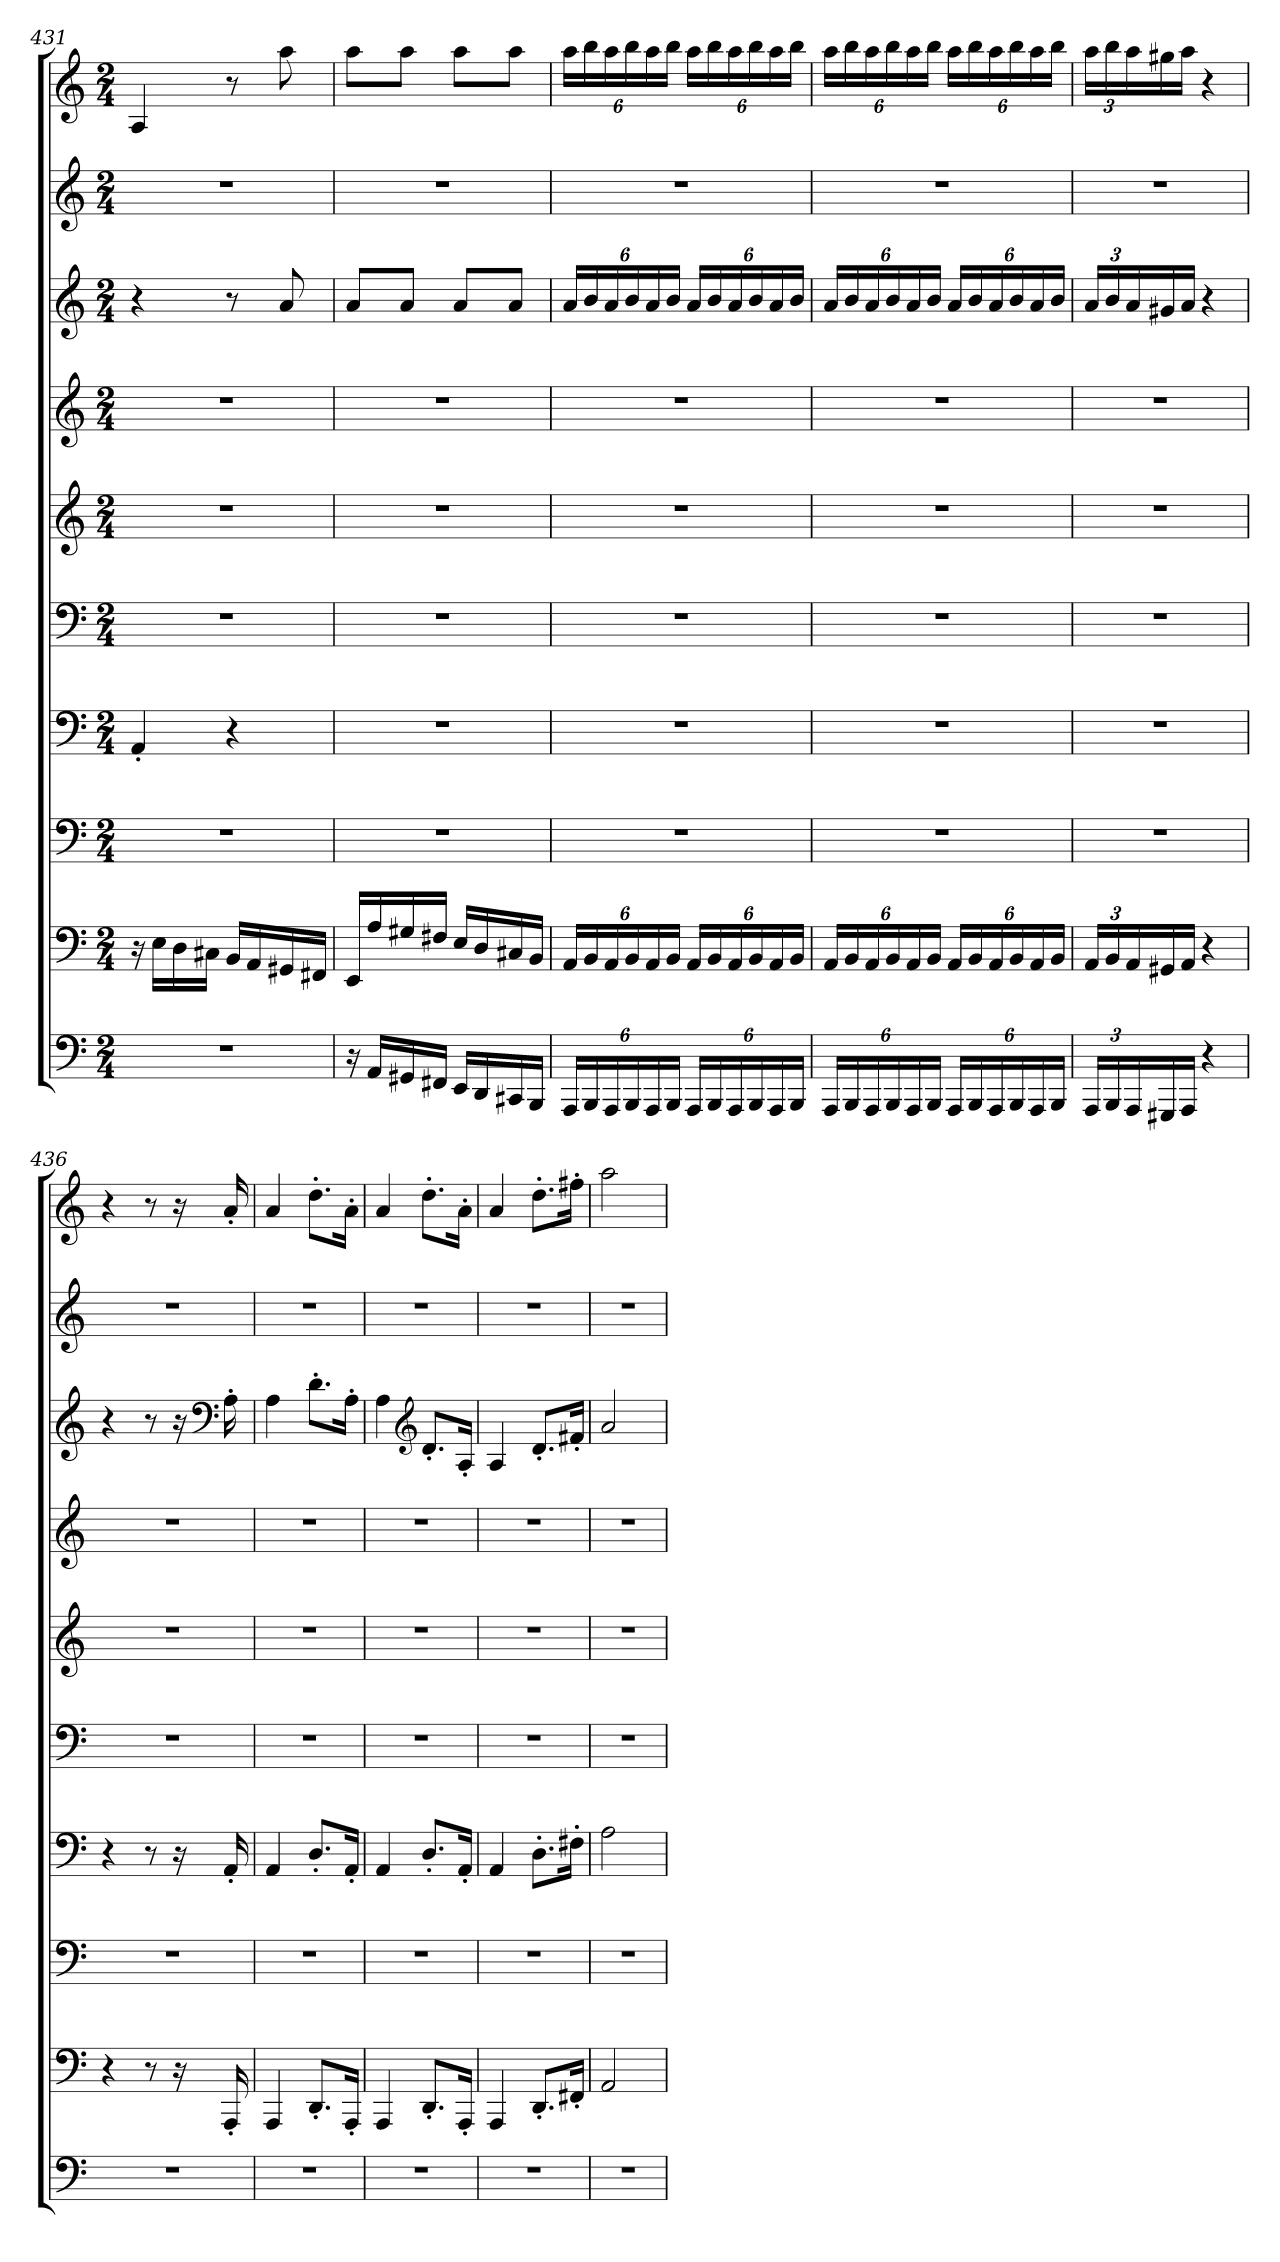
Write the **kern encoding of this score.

**kern	**kern	**kern	**kern	**kern	**kern	**kern	**kern	**kern	**kern
*part5	*part5	*part4	*part4	*part3	*part3	*part2	*part2	*part1	*part1
*staff10	*staff9	*staff8	*staff7	*staff6	*staff5	*staff4	*staff3	*staff2	*staff1
!!LO:PB:g=z
*clefF4	*clefF4	*clefF4	*clefF4	*clefF4	*clefG2	*clefG2	*clefG2	*clefG2	*clefG2
*k[]	*k[]	*k[]	*k[]	*k[]	*k[]	*k[]	*k[]	*k[]	*k[]
*M2/4	*M2/4	*M2/4	*M2/4	*M2/4	*M2/4	*M2/4	*M2/4	*M2/4	*M2/4
=431	=431	=431	=431	=431	=431	=431	=431	=431	=431
2r	16r	2r	4AA'/	2r	2r	2r	4r	2r	4A/
.	16E\LL	.	.	.	.	.	.	.	.
.	16D\	.	.	.	.	.	.	.	.
.	16C#X\JJ	.	.	.	.	.	.	.	.
.	16BB/LL	.	4r	.	.	.	8r	.	8r
.	16AA/	.	.	.	.	.	.	.	.
.	16GG#X/	.	.	.	.	.	8a/	.	8aa\
.	16FF#X/JJ	.	.	.	.	.	.	.	.
=432	=432	=432	=432	=432	=432	=432	=432	=432	=432
16r	16EE/LL	2r	2r	2r	2r	2r	8a/L	2r	8aa\L
16AA/LL	16A/	.	.	.	.	.	.	.	.
16GG#X/	16G#X/	.	.	.	.	.	8a/J	.	8aa\J
16FF#X/JJ	16F#X/JJ	.	.	.	.	.	.	.	.
16EE/LL	16E/LL	.	.	.	.	.	8a/L	.	8aa\L
16DD/	16D/	.	.	.	.	.	.	.	.
16CC#X/	16C#X/	.	.	.	.	.	8a/J	.	8aa\J
16BBB/JJ	16BB/JJ	.	.	.	.	.	.	.	.
=433	=433	=433	=433	=433	=433	=433	=433	=433	=433
*Xbrackettup	*Xbrackettup	*	*	*	*	*	*Xbrackettup	*	*Xbrackettup
24AAA/LL	24AA/LL	2r	2r	2r	2r	2r	24a/LL	2r	24aa\LL
24BBB/	24BB/	.	.	.	.	.	24b/	.	24bb\
24AAA/	24AA/	.	.	.	.	.	24a/	.	24aa\
24BBB/	24BB/	.	.	.	.	.	24b/	.	24bb\
24AAA/	24AA/	.	.	.	.	.	24a/	.	24aa\
24BBB/JJ	24BB/JJ	.	.	.	.	.	24b/JJ	.	24bb\JJ
24AAA/LL	24AA/LL	.	.	.	.	.	24a/LL	.	24aa\LL
24BBB/	24BB/	.	.	.	.	.	24b/	.	24bb\
24AAA/	24AA/	.	.	.	.	.	24a/	.	24aa\
24BBB/	24BB/	.	.	.	.	.	24b/	.	24bb\
24AAA/	24AA/	.	.	.	.	.	24a/	.	24aa\
24BBB/JJ	24BB/JJ	.	.	.	.	.	24b/JJ	.	24bb\JJ
!!LO:PB:g=z
=434	=434	=434	=434	=434	=434	=434	=434	=434	=434
24AAA/LL	24AA/LL	2r	2r	2r	2r	2r	24a/LL	2r	24aa\LL
24BBB/	24BB/	.	.	.	.	.	24b/	.	24bb\
24AAA/	24AA/	.	.	.	.	.	24a/	.	24aa\
24BBB/	24BB/	.	.	.	.	.	24b/	.	24bb\
24AAA/	24AA/	.	.	.	.	.	24a/	.	24aa\
24BBB/JJ	24BB/JJ	.	.	.	.	.	24b/JJ	.	24bb\JJ
24AAA/LL	24AA/LL	.	.	.	.	.	24a/LL	.	24aa\LL
24BBB/	24BB/	.	.	.	.	.	24b/	.	24bb\
24AAA/	24AA/	.	.	.	.	.	24a/	.	24aa\
24BBB/	24BB/	.	.	.	.	.	24b/	.	24bb\
24AAA/	24AA/	.	.	.	.	.	24a/	.	24aa\
24BBB/JJ	24BB/JJ	.	.	.	.	.	24b/JJ	.	24bb\JJ
=435	=435	=435	=435	=435	=435	=435	=435	=435	=435
24AAA/LL	24AA/LL	2r	2r	2r	2r	2r	24a/LL	2r	24aa\LL
24BBB/	24BB/	.	.	.	.	.	24b/	.	24bb\
24AAA/	24AA/	.	.	.	.	.	24a/	.	24aa\
*	*	*	*	*	*	*	*	*	*MM138
16GGG#X/	16GG#X/	.	.	.	.	.	16g#X/	.	16gg#X\
*	*	*	*	*	*	*	*	*	*MM71
16AAA/JJ	16AA/JJ	.	.	.	.	.	16a/JJ	.	16aa\JJ
*	*	*	*	*	*	*	*	*	*MM91
4r	4r	.	.	.	.	.	4r	.	4r
=436	=436	=436	=436	=436	=436	=436	=436	=436	=436
2r	4r	2r	4r	2r	2r	2r	4r	2r	4r
*	*	*	*	*	*	*	*	*	*MM138
.	8r	.	8r	.	.	.	8r	.	8r
.	16r	.	16r	.	.	.	16r	.	16r
*	*	*	*	*	*	*	*clefF4	*	*
.	16AAA'/	.	16AA'/	.	.	.	16A'\	.	16a'/
=437	=437	=437	=437	=437	=437	=437	=437	=437	=437
*	*	*	*	*	*	*	*	*	*MM138
2r	4AAA/	2r	4AA/	2r	2r	2r	4A\	2r	4a/
.	8.DD'/L	.	8.D'/L	.	.	.	8.d'\L	.	8.dd'\L
.	16AAA'/Jk	.	16AA'/Jk	.	.	.	16A'\Jk	.	16a'\Jk
!!LO:PB:g=z
=438	=438	=438	=438	=438	=438	=438	=438	=438	=438
*	*	*	*	*	*	*	*	*	*MM138
2r	4AAA/	2r	4AA/	2r	2r	2r	4A\	2r	4a/
*	*	*	*	*	*	*	*clefG2	*	*
.	8.DD'/L	.	8.D'/L	.	.	.	8.d'/L	.	8.dd'\L
.	16AAA'/Jk	.	16AA'/Jk	.	.	.	16A'/Jk	.	16a'\Jk
=439	=439	=439	=439	=439	=439	=439	=439	=439	=439
*	*	*	*	*	*	*	*	*	*MM138
2r	4AAA/	2r	4AA/	2r	2r	2r	4A/	2r	4a/
.	8.DD'/L	.	8.D'\L	.	.	.	8.d'/L	.	8.dd'\L
.	16FF#X'/Jk	.	16F#X'\Jk	.	.	.	16f#X'/Jk	.	16ff#X'\Jk
=440	=440	=440	=440	=440	=440	=440	=440	=440	=440
2r	2AA/	2r	2A\	2r	2r	2r	2a/	2r	2aa\
=	=	=	=	=	=	=	=	=	=
*-	*-	*-	*-	*-	*-	*-	*-	*-	*-
